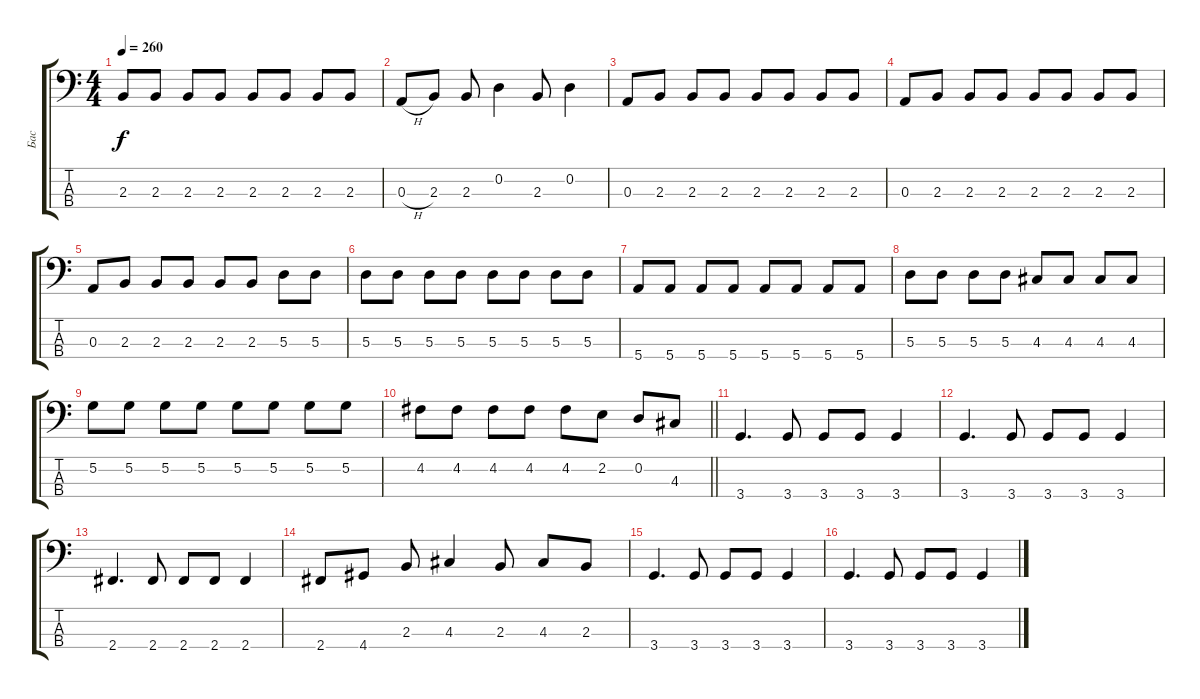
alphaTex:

\track ("Бас" "Бас") {instrument electricbassfinger}
\staff {score tabs}
\tuning (G2 D2 A1 E1) {hide}
\ts (4 4)
\tempo 260
\clef f4
\ks c
2.3.8{dy f} 2.3.8 2.3.8 2.3.8 2.3.8 2.3.8 2.3.8 2.3.8 |
0.3{h}.8 2.3.8 2.3.8 0.2.4 2.3.8 0.2.4 |
0.3.8 2.3.8 2.3.8 2.3.8 2.3.8 2.3.8 2.3.8 2.3.8 |
0.3.8 2.3.8 2.3.8 2.3.8 2.3.8 2.3.8 2.3.8 2.3.8 |
0.3.8 2.3.8 2.3.8 2.3.8 2.3.8 2.3.8 5.3.8 5.3.8 |
5.3.8 5.3.8 5.3.8 5.3.8 5.3.8 5.3.8 5.3.8 5.3.8 |
5.4.8 5.4.8 5.4.8 5.4.8 5.4.8 5.4.8 5.4.8 5.4.8 |
5.3.8 5.3.8 5.3.8 5.3.8 4.3.8 4.3.8 4.3.8 4.3.8 |
5.2.8 5.2.8 5.2.8 5.2.8 5.2.8 5.2.8 5.2.8 5.2.8 |
\barLineRight lightlight
4.2.8 4.2.8 4.2.8 4.2.8 4.2.8 2.2.8 0.2.8 4.3.8 |
3.4.4{d} 3.4.8 3.4.8 3.4.8 3.4.4 |
3.4.4{d} 3.4.8 3.4.8 3.4.8 3.4.4 |
2.4.4{d} 2.4.8 2.4.8 2.4.8 2.4.4 |
2.4.8 4.4.8 2.3.8 4.3.4 2.3.8 4.3.8 2.3.8 |
3.4.4{d} 3.4.8 3.4.8 3.4.8 3.4.4 |
3.4.4{d} 3.4.8 3.4.8 3.4.8 3.4.4
